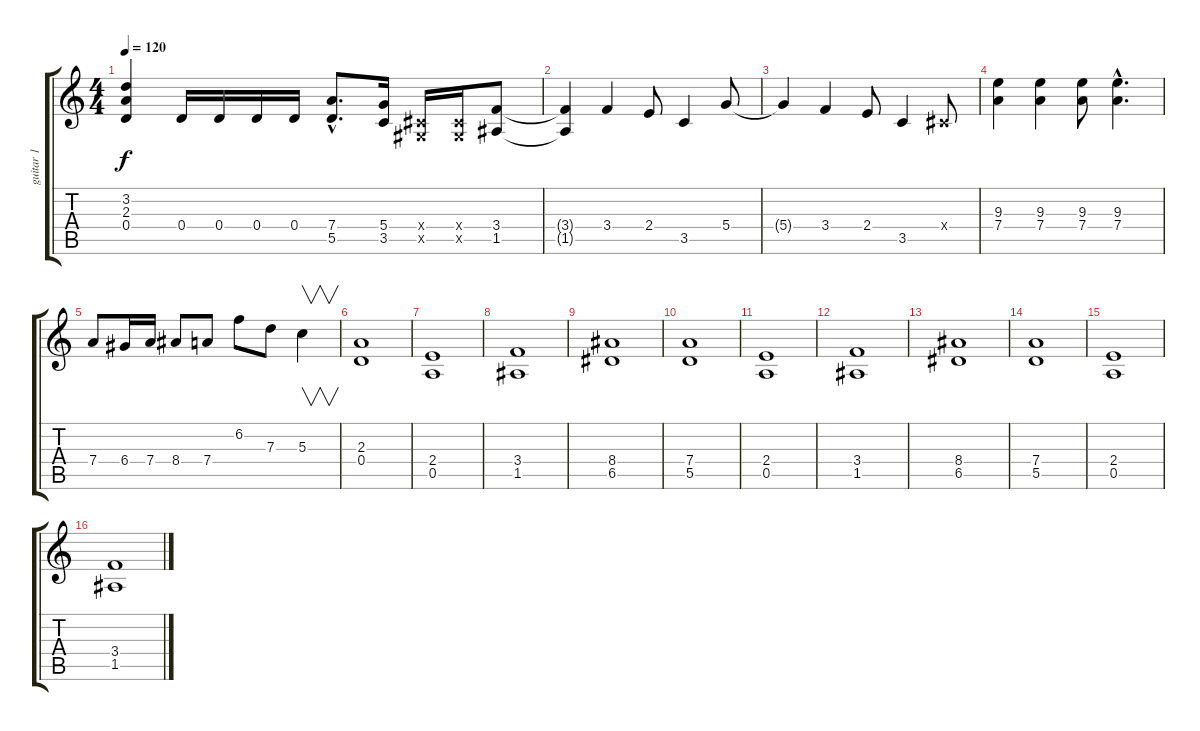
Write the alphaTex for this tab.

\track ("guitar 1" "guitar 1") {instrument overdrivenguitar}
\staff {score tabs}
\tuning (E4 B3 G3 D3 A2 E2) {hide}
\ts (4 4)
\tempo 120
\clef g2
\ks c
(3.2{t} 2.3{t} 0.4{t}).4{dy f} 0.4.16 0.4.16 0.4.16 0.4.16 (7.4{hac} 5.5{hac}).8{d} (5.4 3.5).16 (-1.4{x} -1.5{x}).16 (-1.4{x} -1.5{x}).16 (3.4 1.5).8 |
(3.4{t} 1.5{t}).4 3.4.4 2.4.8 3.5.4 5.4.8 |
5.4{t}.4 3.4.4 2.4.8 3.5.4 -1.4{x}.8 |
(9.3 7.4).4 (9.3 7.4).4 (9.3 7.4).8 (9.3{hac} 7.4{hac}).4{d} |
7.4.8 6.4.16 7.4.16 8.4.8 7.4.8 6.2.8 7.3.8 5.3.4{v} |
(2.3 0.4).1 |
(2.4 0.5).1 |
(3.4 1.5).1 |
(8.4 6.5).1 |
(7.4 5.5).1 |
(2.4 0.5).1 |
(3.4 1.5).1 |
(8.4 6.5).1 |
(7.4 5.5).1 |
(2.4 0.5).1 |
(3.4 1.5).1
